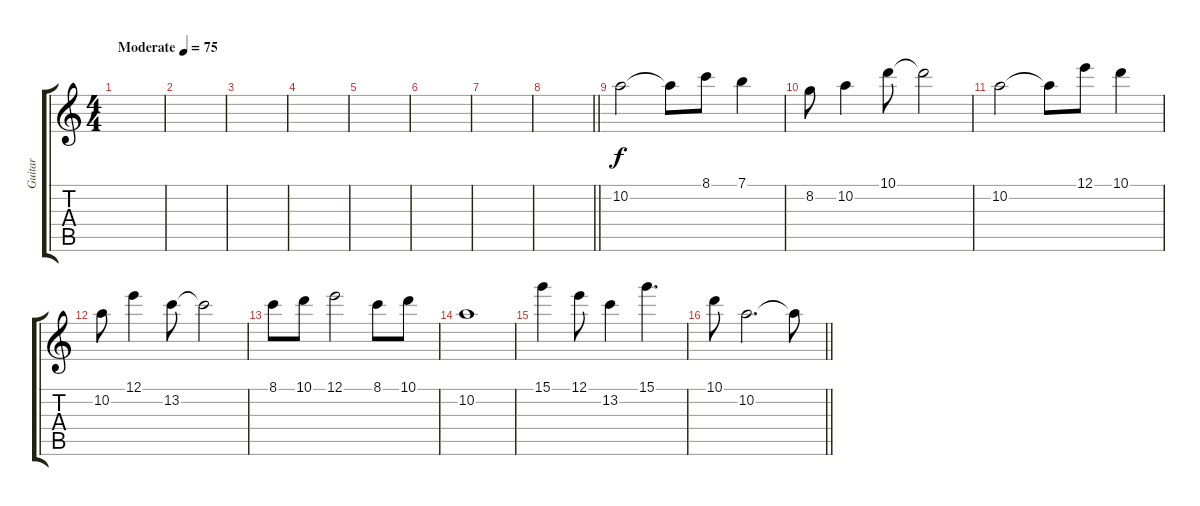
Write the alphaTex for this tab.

\track ("Guitar" "Guitar") {instrument electricguitarclean}
\staff {score tabs}
\tuning (E4 B3 G3 D3 A2 E2) {hide}
\ts (4 4)
\tempo (75 "Moderate")
\clef g2
\ks c
|
|
|
|
|
|
|
\barLineRight lightlight
|
10.2.2 10.2{t}.8 8.1.8 7.1.4 |
8.2.8 10.2.4 10.1.8 10.1{t}.2 |
10.2.2 10.2{t}.8 12.1.8 10.1.4 |
10.2.8 12.1.4 13.2.8 13.2{t}.2 |
8.1.8 10.1.8 12.1.2 8.1.8 10.1.8 |
10.2.1 |
15.1.4 12.1.8 13.2.4 15.1.4{d} |
\barLineRight lightlight
10.1.8 10.2.2{d} 10.2{t}.8
